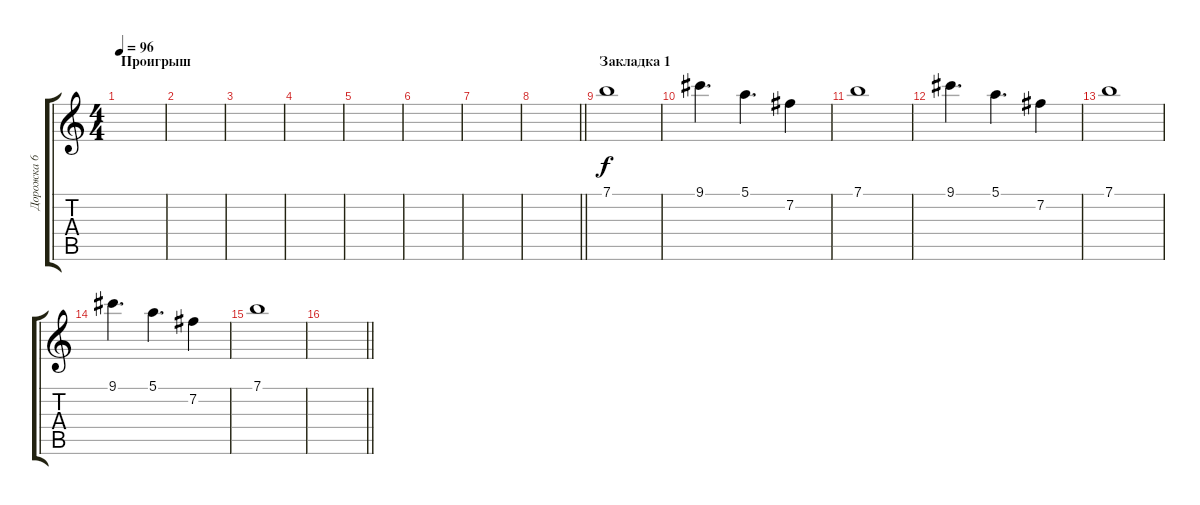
\track ("Дорожка 6" "Дорожка 6") {instrument distortionguitar}
\staff {score tabs}
\tuning (E4 B3 G3 D3 A2 E2) {hide}
\ts (4 4)
\section ("" "Проигрыш")
\tempo 96
\clef g2
\ks c
|
|
|
|
|
|
|
\barLineRight lightlight
|
\section ("" "Закладка 1")
7.1.1 |
9.1.4{d} 5.1.4{d} 7.2.4 |
7.1.1 |
9.1.4{d} 5.1.4{d} 7.2.4 |
7.1.1 |
9.1.4{d} 5.1.4{d} 7.2.4 |
7.1.1 |
\barLineRight lightlight
